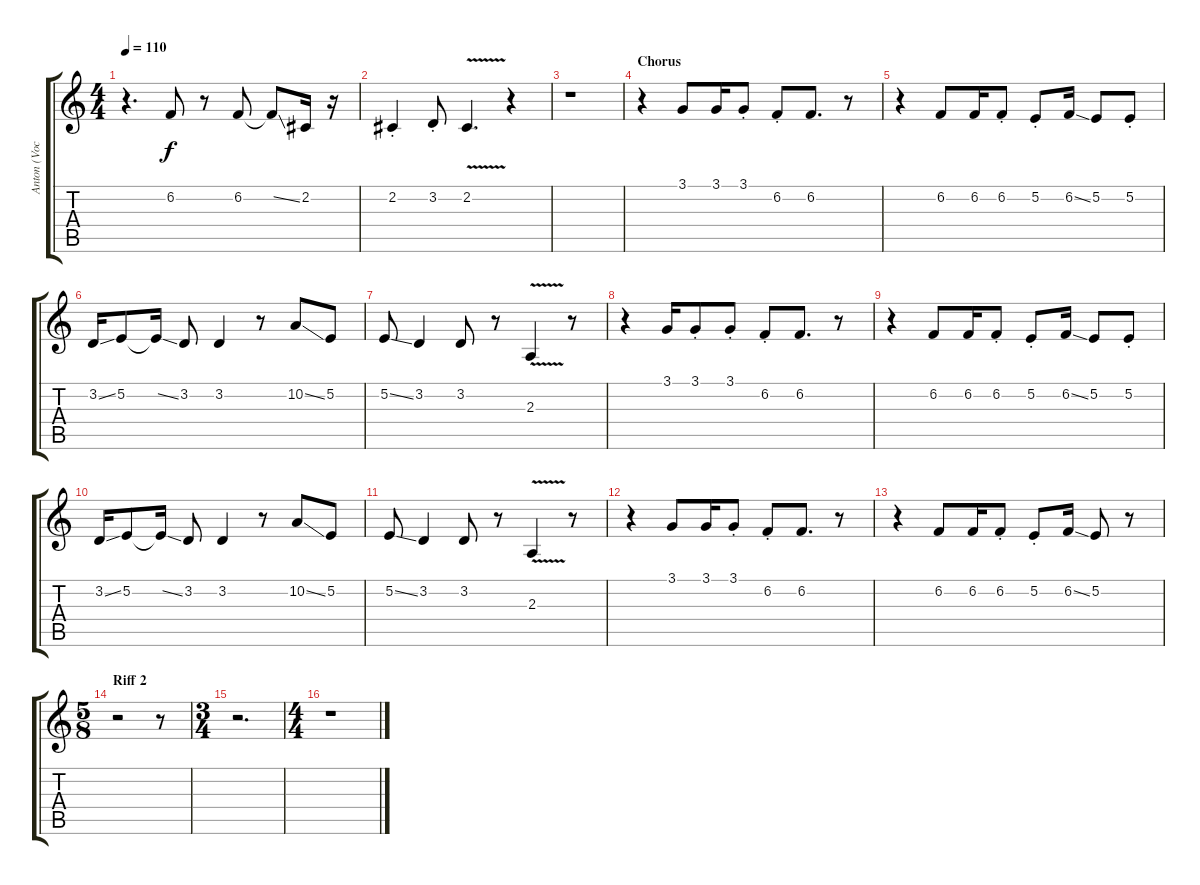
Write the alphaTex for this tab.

\track ("Anton (Vocals)" "Anton (Voc") {instrument acousticgrandpiano}
\staff {score tabs}
\tuning (E4 B3 G3 D3 A2 E2) {hide}
\ts (4 4)
\tempo 110
\clef g2
\ks c
r.4{d dy f} 6.2.8 r.8 6.2.8 6.2{ss t}.8 2.2.16 r.16 |
2.2{st}.4 3.2{st}.8 2.2{v}.4{d} r.4 |
r.1 |
\section ("" "Chorus")
r.4 3.1.8 3.1.16 3.1{st}.8 6.2{st}.8 6.2.8{d} r.8 |
r.4 6.2.8 6.2.16 6.2{st}.8 5.2{st}.8 6.2{ss}.16 5.2.8 5.2{st}.8 |
3.2{ss}.16 5.2.8 5.2{ss t}.16 3.2.8 3.2.4 r.8 10.2{ss}.8 5.2.8 |
5.2{ss}.8 3.2.4 3.2.8 r.8 2.3{v}.4 r.8 |
r.4 3.1.16 3.1{st}.8 3.1{st}.8 6.2{st}.8 6.2.8{d} r.8 |
r.4 6.2.8 6.2.16 6.2{st}.8 5.2{st}.8 6.2{ss}.16 5.2.8 5.2{st}.8 |
3.2{ss}.16 5.2.8 5.2{ss t}.16 3.2.8 3.2.4 r.8 10.2{ss}.8 5.2.8 |
5.2{ss}.8 3.2.4 3.2.8 r.8 2.3{v}.4 r.8 |
r.4 3.1.8 3.1.16 3.1{st}.8 6.2{st}.8 6.2.8{d} r.8 |
r.4 6.2.8 6.2.16 6.2{st}.8 5.2{st}.8 6.2{ss}.16 5.2.8 r.8 |
\ts (5 8)
\section ("" "Riff 2")
r.2 r.8 |
\ts (3 4)
r.2{d} |
\ts (4 4)
r.1
